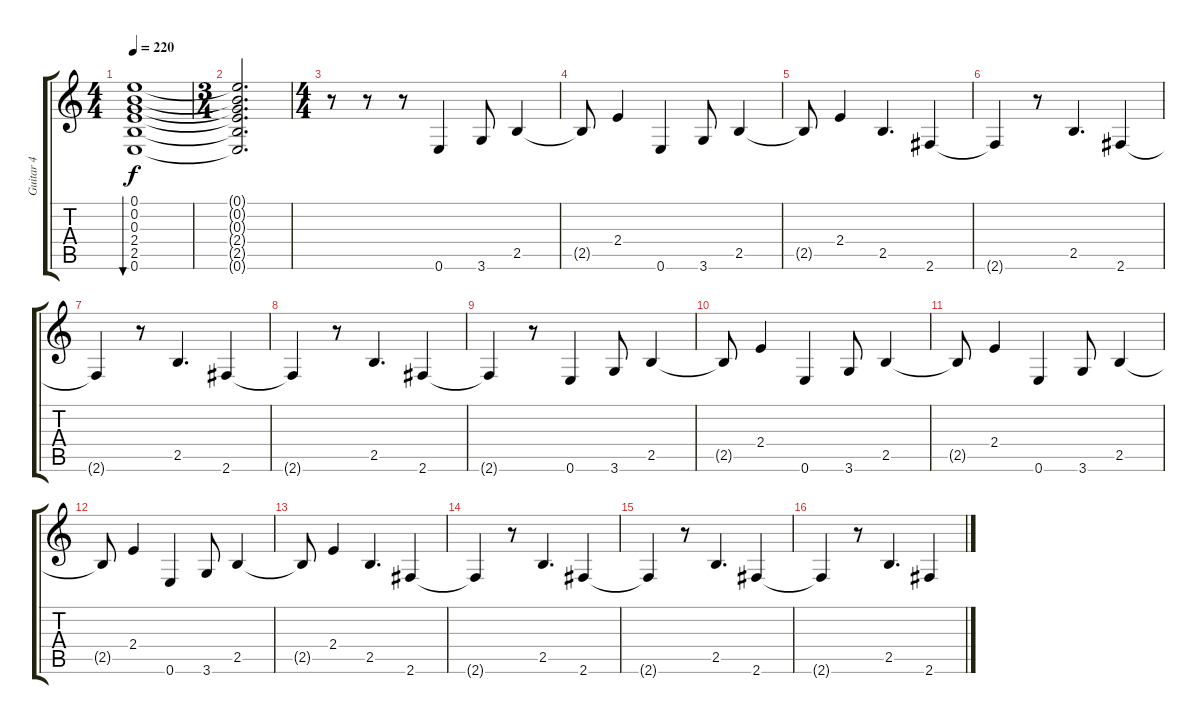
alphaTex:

\track ("Guitar 4" "Guitar 4") {instrument acousticguitarnylon}
\staff {score tabs}
\tuning (E4 B3 G3 D3 A2 E2) {hide}
\ts (4 4)
\tempo 220
\clef g2
\ks c
(0.1 0.2 0.3 2.4 2.5 0.6).1{bu 240 dy f} |
\ts (3 4)
(0.1{t} 0.2{t} 0.3{t} 2.4{t} 2.5{t} 0.6{t}).2{d} |
\ts (4 4)
r.8 r.8 r.8 0.6.4 3.6.8 2.5.4 |
2.5{t}.8 2.4.4 0.6.4 3.6.8 2.5.4 |
2.5{t}.8 2.4.4 2.5.4{d} 2.6.4 |
2.6{t}.4 r.8 2.5.4{d} 2.6.4 |
2.6{t}.4 r.8 2.5.4{d} 2.6.4 |
2.6{t}.4 r.8 2.5.4{d} 2.6.4 |
2.6{t}.4 r.8 0.6.4 3.6.8 2.5.4 |
2.5{t}.8 2.4.4 0.6.4 3.6.8 2.5.4 |
2.5{t}.8 2.4.4 0.6.4 3.6.8 2.5.4 |
2.5{t}.8 2.4.4 0.6.4 3.6.8 2.5.4 |
2.5{t}.8 2.4.4 2.5.4{d} 2.6.4 |
2.6{t}.4 r.8 2.5.4{d} 2.6.4 |
2.6{t}.4 r.8 2.5.4{d} 2.6.4 |
2.6{t}.4 r.8 2.5.4{d} 2.6.4
